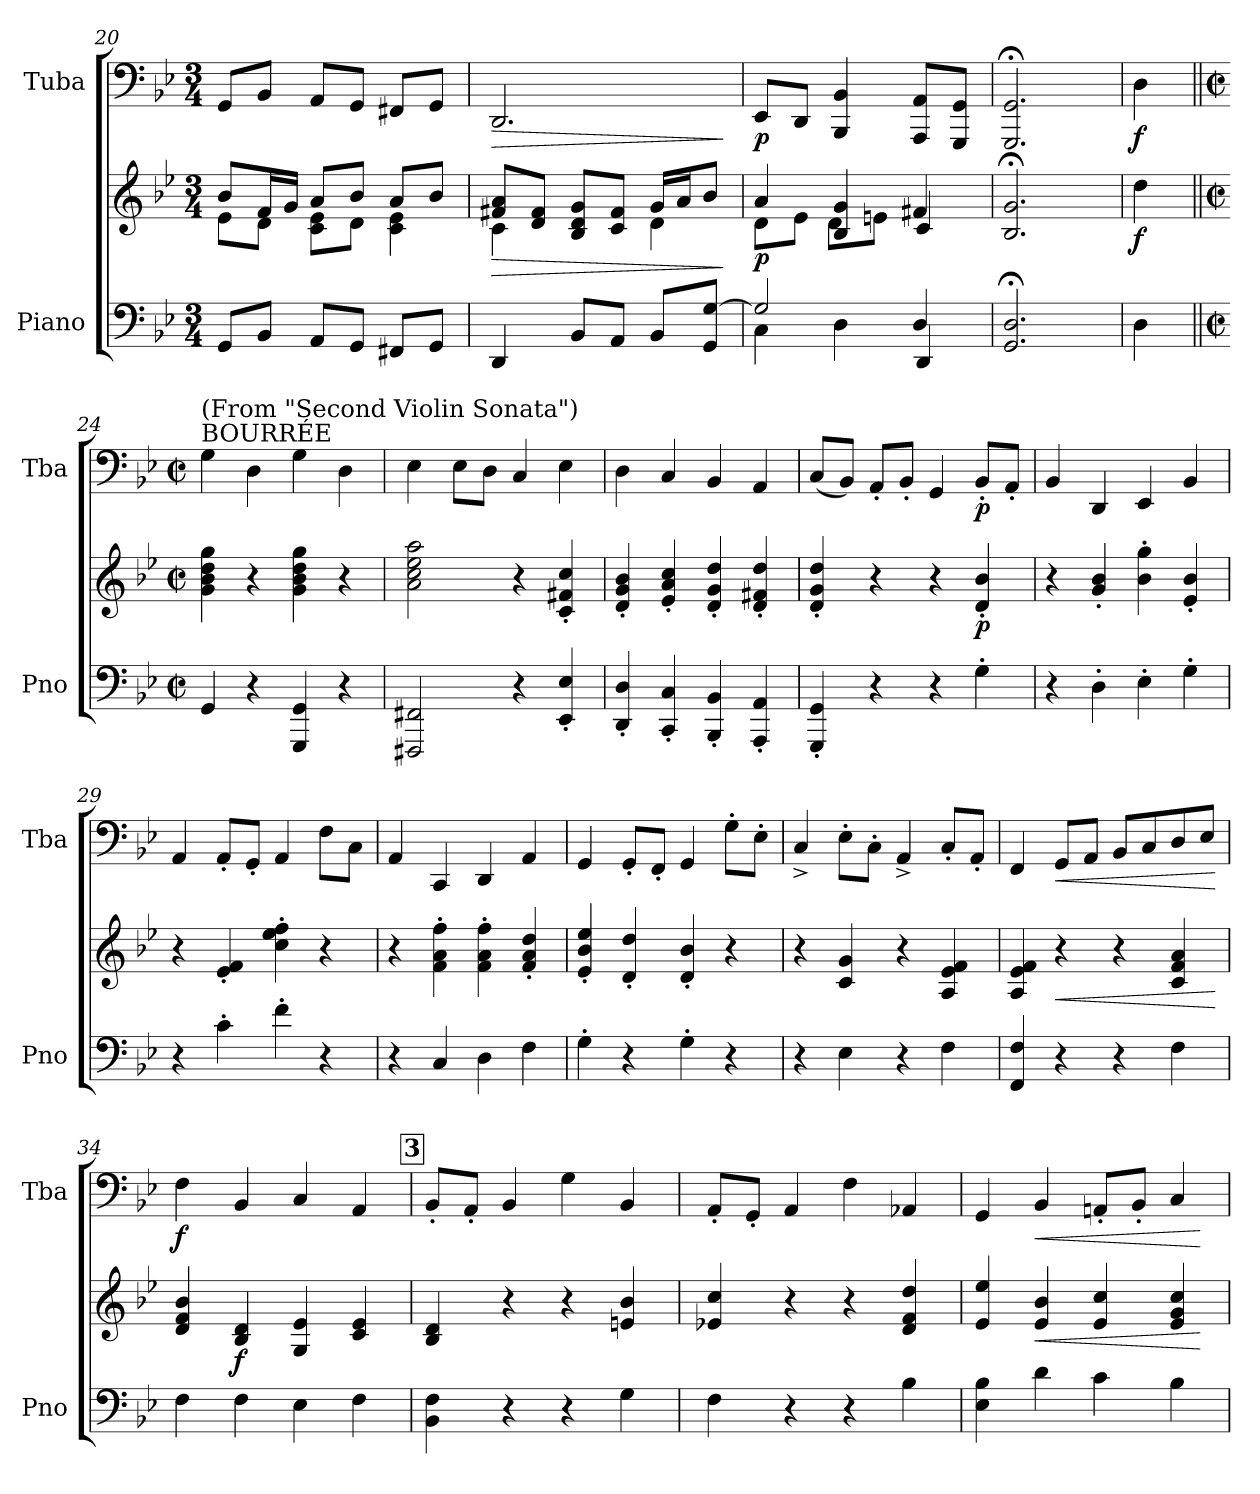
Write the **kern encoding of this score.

**kern	**kern	**dynam	**kern	**dynam
*part2	*part2	*part2	*part1	*part1
*staff3	*staff2	*staff2/3	*staff1	*staff1
*I"Piano	*	*	*I"Tuba	*
*I'Pno	*	*	*I'Tba	*
*clefF4	*clefG2	*	*clefF4	*
*k[b-e-]	*k[b-e-]	*	*k[b-e-]	*
*M3/4	*M3/4	*	*M3/4	*
=20	=20	=20	=20	=20
*	*^	*	*	*
8GG/L	8b-/L	8e-\L	.	8GG/L	.
8BB-/J	16f/L	8d\J	.	8BB-/J	.
.	16g/JJ	.	.	.	.
8AA/L	8a/L	8c\ 8e-\L	.	8AA/L	.
8GG/J	8b-/J	8d\J	.	8GG/J	.
8FF#X/L	8a/L	4c\ 4e-\	.	8FF#X/L	.
8GG/J	8b-/J	.	.	8GG/J	.
!!LO:PB:g=z
=21	=21	=21	=21	=21	=21
!	!	!	!LO:HP:b	!	!LO:HP:b
4DD/	8f#X/ 8a/L	4c\	>	2.DD/	>
.	8d/ 8f#/J	.	.	.	.
8BB-/L	8B-/ 8d/ 8g/L	4ryy	.	.	.
8AA/J	8c/ 8f#/J	.	.	.	.
8BB-/L	16g/LL	4d\	.	.	.
.	16a/J	.	.	.	.
8GG/ [8G/J	8b-/J	.	.	.	.
*	*v	*v	*	*	*
.	.	]	.	]
=22	=22	=22	=22	=22
*^	*^	*	*	*
!	!	!	!	!LO:DY:b	!	!LO:DY:b
2G/]	4C\	4a/	8d\L	p	8EE-/L	p
.	.	.	8e-\J	.	8DD/J	.
.	4D\	4B-/ 4g/	8d\L	.	4BBB-/ 4BB-/	.
.	.	.	8en\J	.	.	.
4D/	4DD/	4f#X/	4c/	.	8AAA/ 8AA/L	.
.	.	.	.	.	8GGG/ 8GG/J	.
*v	*v	*	*	*	*	*
*	*v	*v	*	*	*
=23	=23	=23	=23	=23
2.GG/;< 2.D/;<	2.B-/;< 2.g/;<	.	2.GGG/;< 2.GG/;<	.
!!LO:LB:g=z
=23X1	=23X1	=23X1	=23X1	=23X1
*	*	*	*MM120	*
!	!	!LO:DY:b	!	!LO:DY:b
4D\	4dd\	f	4D\	f
=24||	=24||	=24||	=24||	=24||
*M2/2	*M2/2	*	*M2/2	*
*met(c|)	*met(c|)	*	*met(c|)	*
!	!	!	!LO:TX:a:t=BOURRÉE	!
!	!	!	!LO:TX:a:t=(From "Second Violin Sonata")	!
4GG/	4g\ 4b-\ 4dd\ 4gg\	.	4G\	.
4r	4r	.	4D\	.
4GGG/ 4GG/	4g\ 4b-\ 4dd\ 4gg\	.	4G\	.
4r	4r	.	4D\	.
=25	=25	=25	=25	=25
2FFF#X/ 2FF#X/	2a\ 2cc\ 2ee-\ 2aa\	.	4E-\	.
.	.	.	8E-\L	.
.	.	.	8D\J	.
4r	4r	.	4C/	.
4EE-/' 4E-/'	4c/' 4f#X/' 4cc/'	.	4E-\	.
=26	=26	=26	=26	=26
4DD/' 4D/'	4d/' 4g/' 4b-/'	.	4D\	.
4CC/' 4C/'	4e-/' 4a/' 4cc/'	.	4C/	.
4BBB-/' 4BB-/'	4d/' 4g/' 4dd/'	.	4BB-/	.
4AAA/' 4AA/'	4d/' 4f#X/' 4dd/'	.	4AA/	.
=27	=27	=27	=27	=27
4GGG/' 4GG/'	4d/' 4g/' 4dd/'	.	(8C/L	.
.	.	.	8BB-/J)	.
4r	4r	.	8AA'/L	.
.	.	.	8BB-'/J	.
4r	4r	.	4GG/	.
!	!	!LO:DY:b	!	!LO:DY:b
4G'\	4d/' 4b-/'	p	8BB-'/L	p
.	.	.	8AA'/J	.
=28	=28	=28	=28	=28
4r	4r	.	4BB-/	.
4D'\	4g/' 4b-/'	.	4DD/	.
4E-'\	4b-\' 4gg\'	.	4EE-/	.
4G'\	4e-/' 4b-/'	.	4BB-/	.
=29	=29	=29	=29	=29
4r	4r	.	4AA/	.
4c'\	4e-/' 4f/'	.	8AA'/L	.
.	.	.	8GG'/J	.
4f'\	4cc\' 4ee-\' 4ff\'	.	4AA/	.
4r	4r	.	8F\L	.
.	.	.	8C\J	.
!!LO:LB:g=z
=30	=30	=30	=30	=30
4r	4r	.	4AA/	.
4C/	4f\' 4a\' 4ff\'	.	4CC/	.
4D\	4f\' 4a\' 4ff\'	.	4DD/	.
4F\	4f/' 4a/' 4dd/'	.	4AA/	.
=31	=31	=31	=31	=31
4G'\	4e-/' 4b-/' 4ee-/'	.	4GG/	.
4r	4d/' 4dd/'	.	8GG'/L	.
.	.	.	8FF'/J	.
4G'\	4d/' 4b-/'	.	4GG/	.
4r	4r	.	8G'\L	.
.	.	.	8E-'\J	.
=32	=32	=32	=32	=32
4r	4r	.	4C^/	.
4E-\	4c/ 4g/	.	8E-'\L	.
.	.	.	8C'\J	.
4r	4r	.	4AA^/	.
4F\	4A/ 4e-/ 4f/	.	8C'/L	.
.	.	.	8AA'/J	.
=33	=33	=33	=33	=33
4FF/ 4F/	4A/ 4e-/ 4f/	.	4FF/	.
!	!	!LO:HP:b	!	!LO:HP:b
4r	4r	<	8GG/L	<
.	.	.	8AA/J	.
4r	4r	.	8BB-/L	.
.	.	.	8C/	.
4F\	4c/ 4f/ 4a/	.	8D/	.
.	.	.	8E-/J	.
.	.	[	.	[
=34	=34	=34	=34	=34
!	!	!	!	!LO:DY:b
4F\	4d/ 4f/ 4b-/	.	4F\	f
!	!	!LO:DY:b	!	!
4F\	4B-/ 4d/	f	4BB-/	.
4E-\	4G/ 4e-/	.	4C/	.
4F\	4c/ 4e-/	.	4AA/	.
!!LO:REH:place=s1:a:B:fs=14:t=3
=35	=35	=35	=35	=35
4BB-\ 4F\	4B-/ 4d/	.	8BB-'/L	.
.	.	.	8AA'/J	.
4r	4r	.	4BB-/	.
4r	4r	.	4G\	.
4G\	4en/ 4b-/	.	4BB-/	.
!!LO:LB:g=z
=36	=36	=36	=36	=36
4F\	4e-X/ 4cc/	.	8AA'/L	.
.	.	.	8GG'/J	.
4r	4r	.	4AA/	.
4r	4r	.	4F\	.
4B-\	4d/ 4f/ 4dd/	.	4AA-X/	.
=37	=37	=37	=37	=37
4E-\ 4B-\	4e-/ 4ee-/	.	4GG/	.
!	!	!LO:HP:b	!	!LO:HP:b
4d\	4e-/ 4b-/	<	4BB-/	<
4c\	4e-/ 4cc/	.	8AAn'/L	.
.	.	.	8BB-'/J	.
4B-\	4e-/ 4g/ 4cc/	.	4C/	.
.	.	[	.	[
=	=	=	=	=
*-	*-	*-	*-	*-
